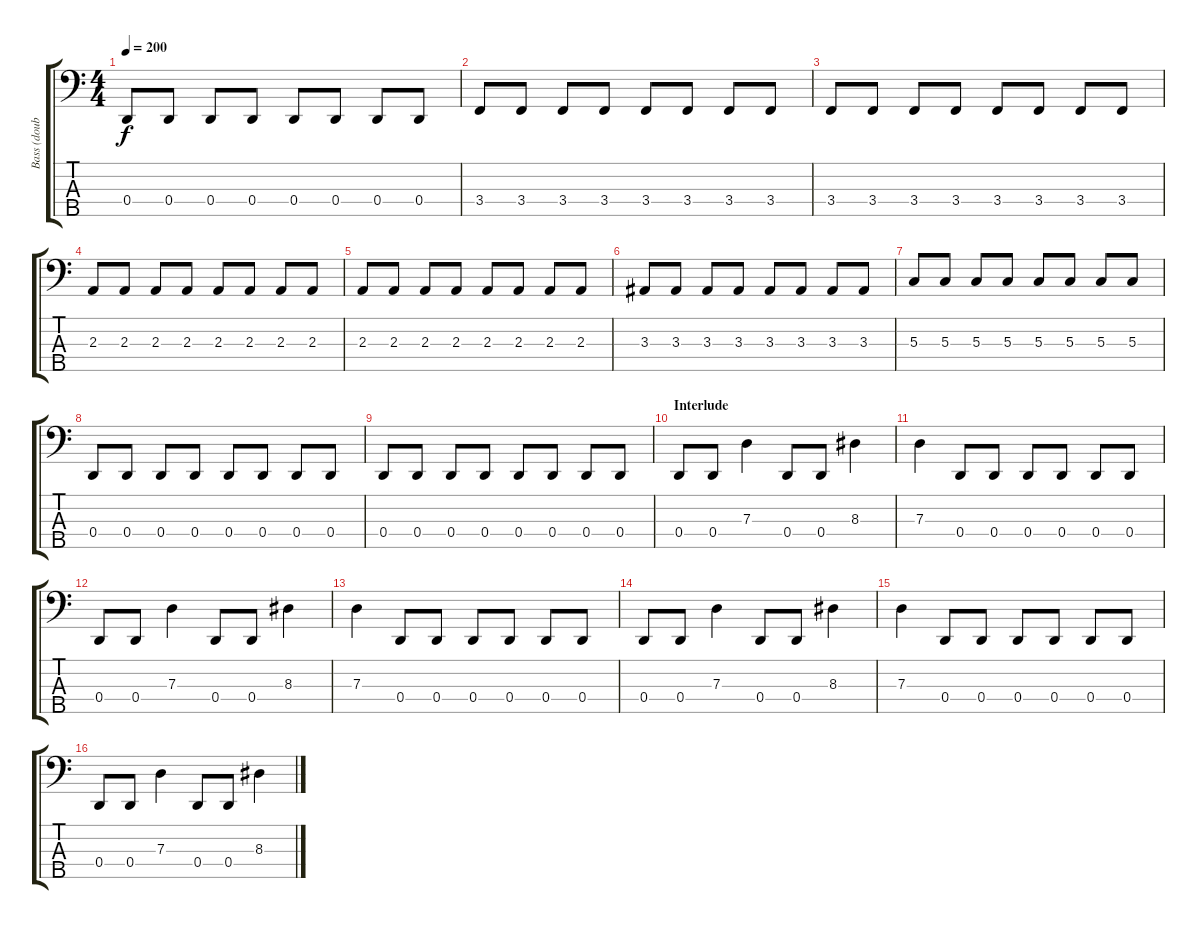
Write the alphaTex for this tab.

\track ("Bass (doubled)" "Bass (doub") {instrument slapbass2}
\staff {score tabs}
\tuning (F2 C2 G1 D1 A0) {hide}
\ts (4 4)
\tempo 200
\clef f4
\ks c
0.4.8{dy f} 0.4.8 0.4.8 0.4.8 0.4.8 0.4.8 0.4.8 0.4.8 |
3.4.8 3.4.8 3.4.8 3.4.8 3.4.8 3.4.8 3.4.8 3.4.8 |
3.4.8 3.4.8 3.4.8 3.4.8 3.4.8 3.4.8 3.4.8 3.4.8 |
2.3.8 2.3.8 2.3.8 2.3.8 2.3.8 2.3.8 2.3.8 2.3.8 |
2.3.8 2.3.8 2.3.8 2.3.8 2.3.8 2.3.8 2.3.8 2.3.8 |
3.3.8 3.3.8 3.3.8 3.3.8 3.3.8 3.3.8 3.3.8 3.3.8 |
5.3.8 5.3.8 5.3.8 5.3.8 5.3.8 5.3.8 5.3.8 5.3.8 |
0.4.8 0.4.8 0.4.8 0.4.8 0.4.8 0.4.8 0.4.8 0.4.8 |
0.4.8 0.4.8 0.4.8 0.4.8 0.4.8 0.4.8 0.4.8 0.4.8 |
\section ("" "Interlude")
0.4.8 0.4.8 7.3.4 0.4.8 0.4.8 8.3.4 |
7.3.4 0.4.8 0.4.8 0.4.8 0.4.8 0.4.8 0.4.8 |
0.4.8 0.4.8 7.3.4 0.4.8 0.4.8 8.3.4 |
7.3.4 0.4.8 0.4.8 0.4.8 0.4.8 0.4.8 0.4.8 |
0.4.8 0.4.8 7.3.4 0.4.8 0.4.8 8.3.4 |
7.3.4 0.4.8 0.4.8 0.4.8 0.4.8 0.4.8 0.4.8 |
0.4.8 0.4.8 7.3.4 0.4.8 0.4.8 8.3.4
